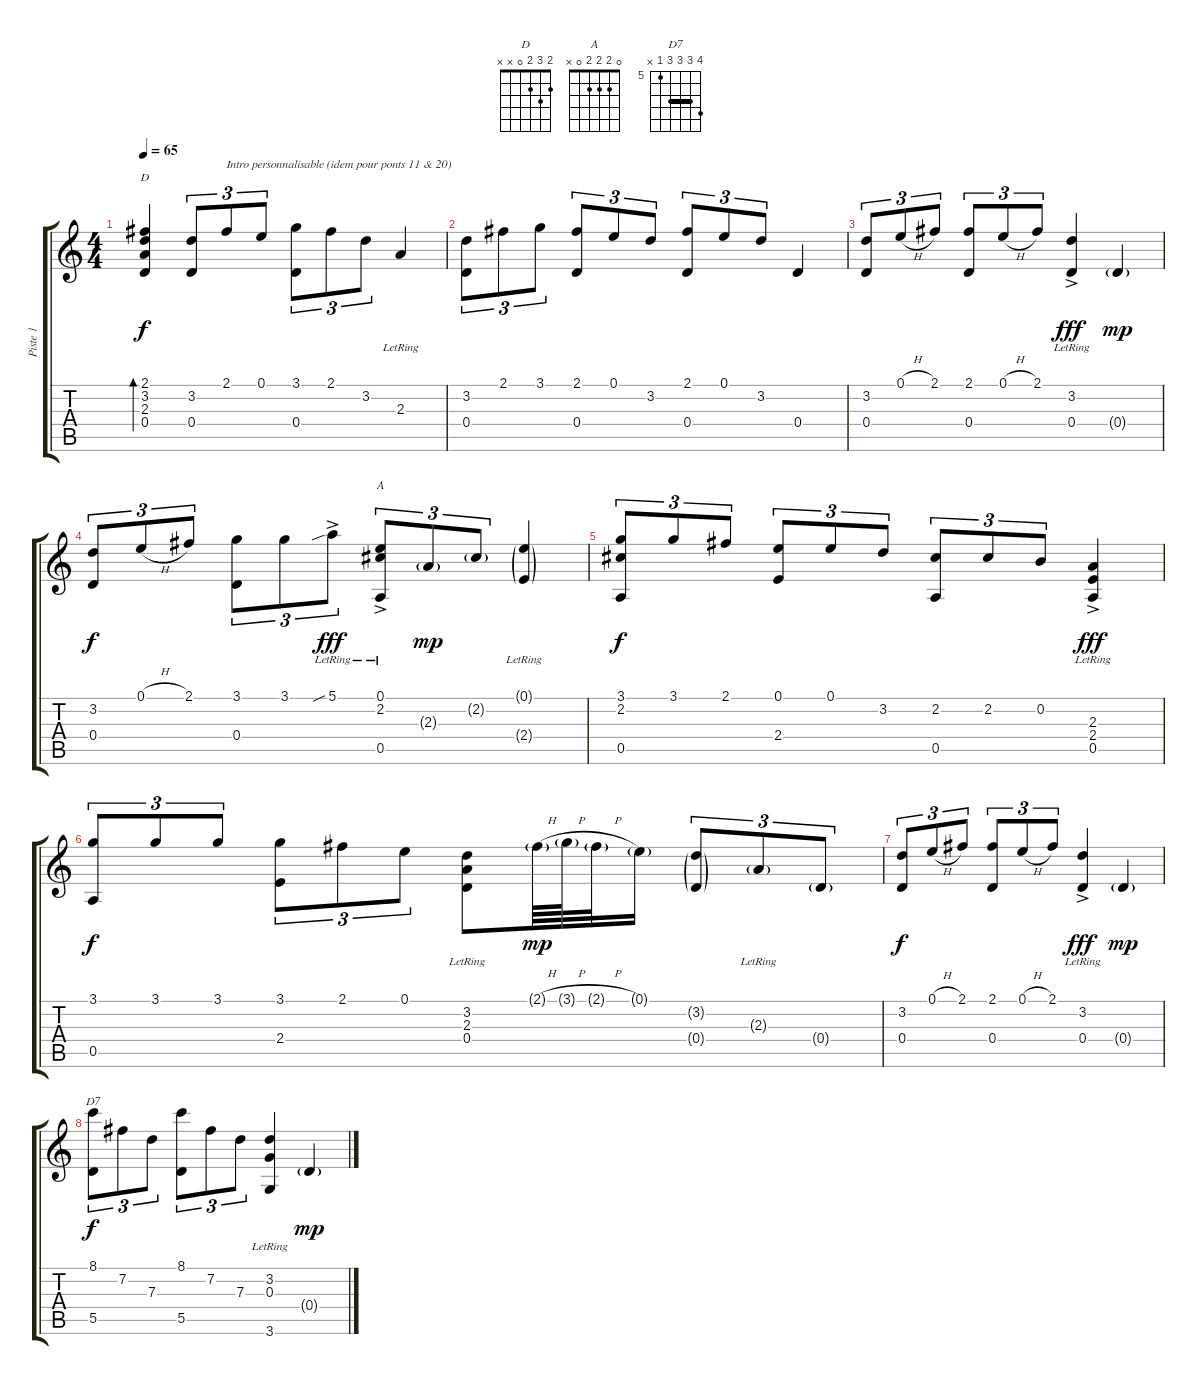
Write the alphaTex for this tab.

\track ("Piste 1" "Piste 1") {instrument acousticguitarsteel}
\staff {score tabs}
\tuning (E4 B3 G3 D3 A2 E2) {hide}
\chord ("D" 2 3 2 0 x x)
\chord ("A" 0 2 2 2 0 x)
\chord ("D7" 8 7 7 7 5 x) {firstfret 5 barre 7}
\ts (4 4)
\tempo 65
\clef g2
\ks c
(2.1 3.2 2.3 0.4).4{bd 240 ch "D" dy f instrument acousticguitarsteel} (3.2 0.4).8{tu (3 2)} 2.1.8{tu (3 2) txt "Intro personnalisable (idem pour ponts 11 & 20)"} 0.1.8{tu (3 2)} (3.1 0.4).8{tu (3 2)} 2.1.8{tu (3 2)} 3.2.8{tu (3 2)} 2.3{lr}.4 |
(3.2 0.4).8{tu (3 2)} 2.1.8{tu (3 2)} 3.1.8{tu (3 2)} (2.1 0.4).8{tu (3 2)} 0.1.8{tu (3 2)} 3.2.8{tu (3 2)} (2.1 0.4).8{tu (3 2)} 0.1.8{tu (3 2)} 3.2.8{tu (3 2)} 0.4.4 |
(3.2 0.4).8{tu (3 2)} 0.1{h}.8{tu (3 2)} 2.1.8{tu (3 2)} (2.1 0.4).8{tu (3 2)} 0.1{h}.8{tu (3 2)} 2.1.8{tu (3 2)} (3.2{ac lr} 0.4).4{dy fff} 0.4{g}.4{dy mp} |
(3.2 0.4).8{tu (3 2) dy f} 0.1{h}.8{tu (3 2)} 2.1.8{tu (3 2)} (3.1 0.4).8{tu (3 2)} 3.1.8{tu (3 2)} 5.1{sib ac lr}.8{tu (3 2) dy fff} (0.1{lr} 2.2{lr} 0.5{ac}).8{tu (3 2) ch "A"} 2.3{g}.8{tu (3 2) dy mp} 2.2{g}.8{tu (3 2)} (0.1{g lr} 2.4{g}).4 |
(3.1 2.2 0.5).8{tu (3 2) dy f} 3.1.8{tu (3 2)} 2.1.8{tu (3 2)} (0.1 2.4).8{tu (3 2)} 0.1.8{tu (3 2)} 3.2.8{tu (3 2)} (2.2 0.5).8{tu (3 2)} 2.2.8{tu (3 2)} 0.2.8{tu (3 2)} (2.3{ac lr} 2.4 0.5).4{dy fff} |
(3.1 0.5).8{tu (3 2) dy f} 3.1.8{tu (3 2)} 3.1.8{tu (3 2)} (3.1 2.4).8{tu (3 2)} 2.1.8{tu (3 2)} 0.1.8{tu (3 2)} (3.2{lr} 2.3{lr} 0.4{lr}).8 2.1{h g}.64{dy mp} 3.1{h g}.64 2.1{h g}.32 0.1{g}.16 (3.2{g} 0.4{g}).8{tu (3 2)} 2.3{g lr}.8{tu (3 2)} 0.4{g}.8{tu (3 2)} |
(3.2 0.4).8{tu (3 2) dy f} 0.1{h}.8{tu (3 2)} 2.1.8{tu (3 2)} (2.1 0.4).8{tu (3 2)} 0.1{h}.8{tu (3 2)} 2.1.8{tu (3 2)} (3.2{ac lr} 0.4).4{dy fff} 0.4{g}.4{dy mp} |
(8.1 5.5).8{tu (3 2) ch "D7" dy f} 7.2.8{tu (3 2)} 7.3.8{tu (3 2)} (8.1 5.5).8{tu (3 2)} 7.2.8{tu (3 2)} 7.3.8{tu (3 2)} (3.2{lr} 0.3 3.6).4 0.4{g}.4{dy mp}
